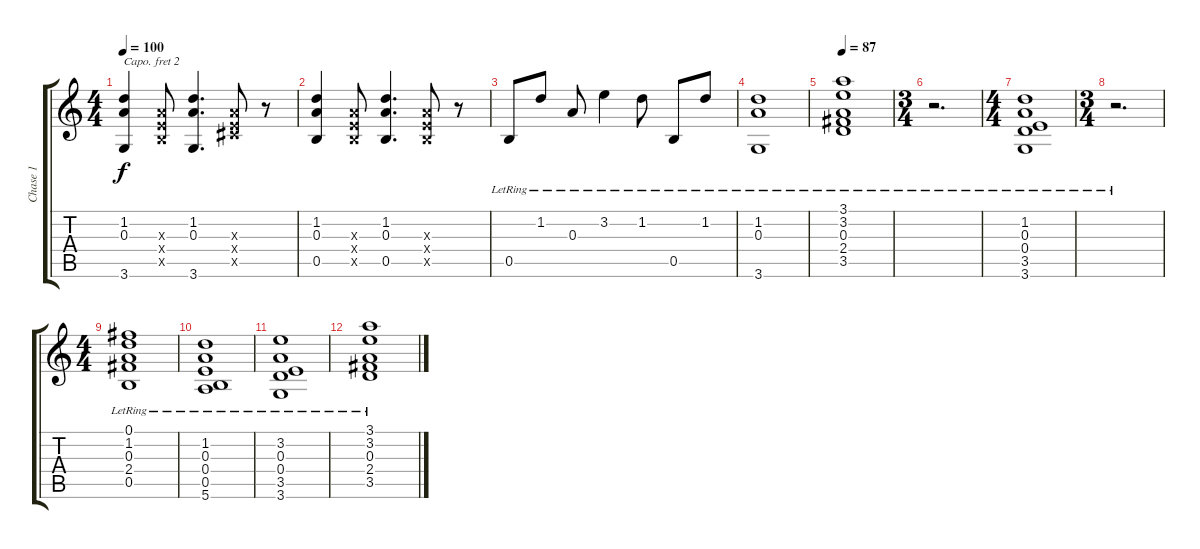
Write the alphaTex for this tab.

\track ("Chase 1" "Chase 1") {instrument acousticguitarsteel}
\staff {score tabs}
\capo 2
\tuning (E4 B3 G3 D3 A2 D2) {hide}
\ts (4 4)
\tempo 100
\clef g2
\ks c
(1.2 0.3 3.6).4{dy f} (0.3{x} 0.4{x} 0.5{x}).8 (1.2 0.3 3.6).4{d} (0.3{x} 0.4{x} 2.5{x}).8 r.8 |
(1.2 0.3 0.5).4 (0.3{x} 0.4{x} 0.5{x}).8 (1.2 0.3 0.5).4{d} (0.3{x} 0.4{x} 0.5{x}).8 r.8 |
0.5{lr}.8 1.2{lr}.8 0.3{lr}.8 3.2{lr}.4 1.2{lr}.8 0.5{lr}.8 1.2{lr}.8 |
(1.2{lr} 0.3{lr} 3.6{lr}).1 |
\tempo 87
(3.1{lr} 3.2{lr} 0.3{lr} 2.4{lr} 3.5{lr}).1 |
\ts (3 4)
r.2{d} |
\ts (4 4)
(1.2{lr} 0.3{lr} 0.4{lr} 3.5{lr} 3.6{lr}).1 |
\ts (3 4)
r.2{d} |
\ts (4 4)
(0.1{lr} 1.2{lr} 0.3{lr} 2.4{lr} 0.5{lr}).1 |
(1.2{lr} 0.3{lr} 0.4{lr} 0.5{lr} 5.6{lr}).1 |
(3.2{lr} 0.3{lr} 0.4{lr} 3.5{lr} 3.6{lr}).1 |
(3.1{lr} 3.2{lr} 0.3{lr} 2.4{lr} 3.5{lr}).1
